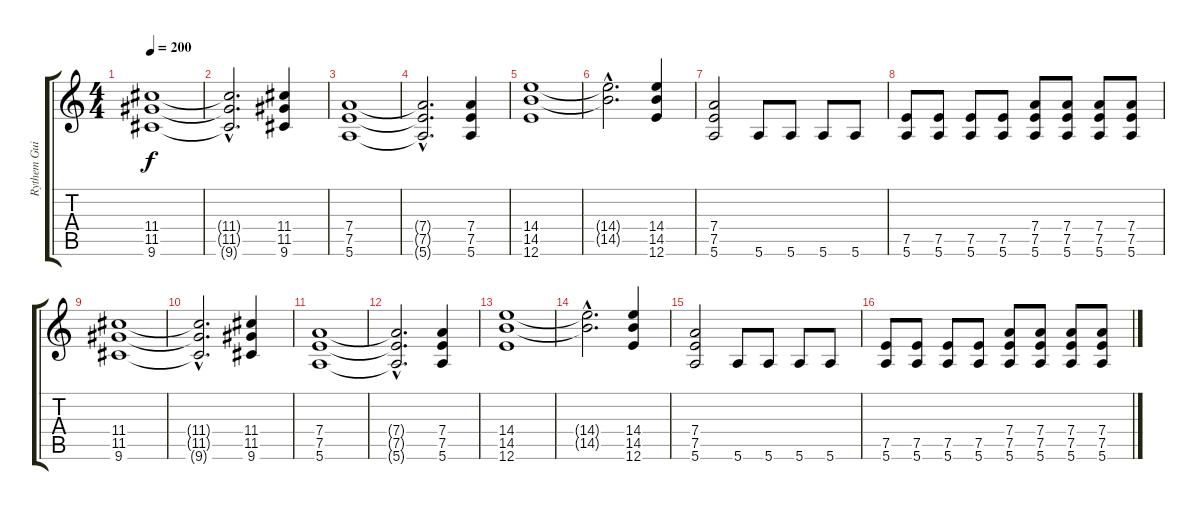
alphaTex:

\track ("Rythem Guitar" "Rythem Gui") {instrument distortionguitar}
\staff {score tabs}
\tuning (E4 B3 G3 D3 A2 E2) {hide}
\ts (4 4)
\tempo 200
\clef g2
\ks c
(11.4 11.5 9.6).1{dy f instrument distortionguitar} |
(11.4{hac t} 11.5{hac t} 9.6{hac t}).2{d} (11.4 11.5 9.6).4 |
(7.4 7.5 5.6).1 |
(7.4{hac t} 7.5{hac t} 5.6{hac t}).2{d} (7.4 7.5 5.6).4 |
(14.4 14.5 12.6).1 |
(14.4{hac t} 14.5{hac t}).2{d} (14.4 14.5 12.6).4 |
(7.4 7.5 5.6).2 5.6.8 5.6.8 5.6.8 5.6.8 |
(7.5 5.6).8 (7.5 5.6).8 (7.5 5.6).8 (7.5 5.6).8 (7.4 7.5 5.6).8 (7.4 7.5 5.6).8 (7.4 7.5 5.6).8 (7.4 7.5 5.6).8 |
(11.4 11.5 9.6).1 |
(11.4{hac t} 11.5{hac t} 9.6{hac t}).2{d} (11.4 11.5 9.6).4 |
(7.4 7.5 5.6).1 |
(7.4{hac t} 7.5{hac t} 5.6{hac t}).2{d} (7.4 7.5 5.6).4 |
(14.4 14.5 12.6).1 |
(14.4{hac t} 14.5{hac t}).2{d} (14.4 14.5 12.6).4 |
(7.4 7.5 5.6).2 5.6.8 5.6.8 5.6.8 5.6.8 |
(7.5 5.6).8 (7.5 5.6).8 (7.5 5.6).8 (7.5 5.6).8 (7.4 7.5 5.6).8 (7.4 7.5 5.6).8 (7.4 7.5 5.6).8 (7.4 7.5 5.6).8
